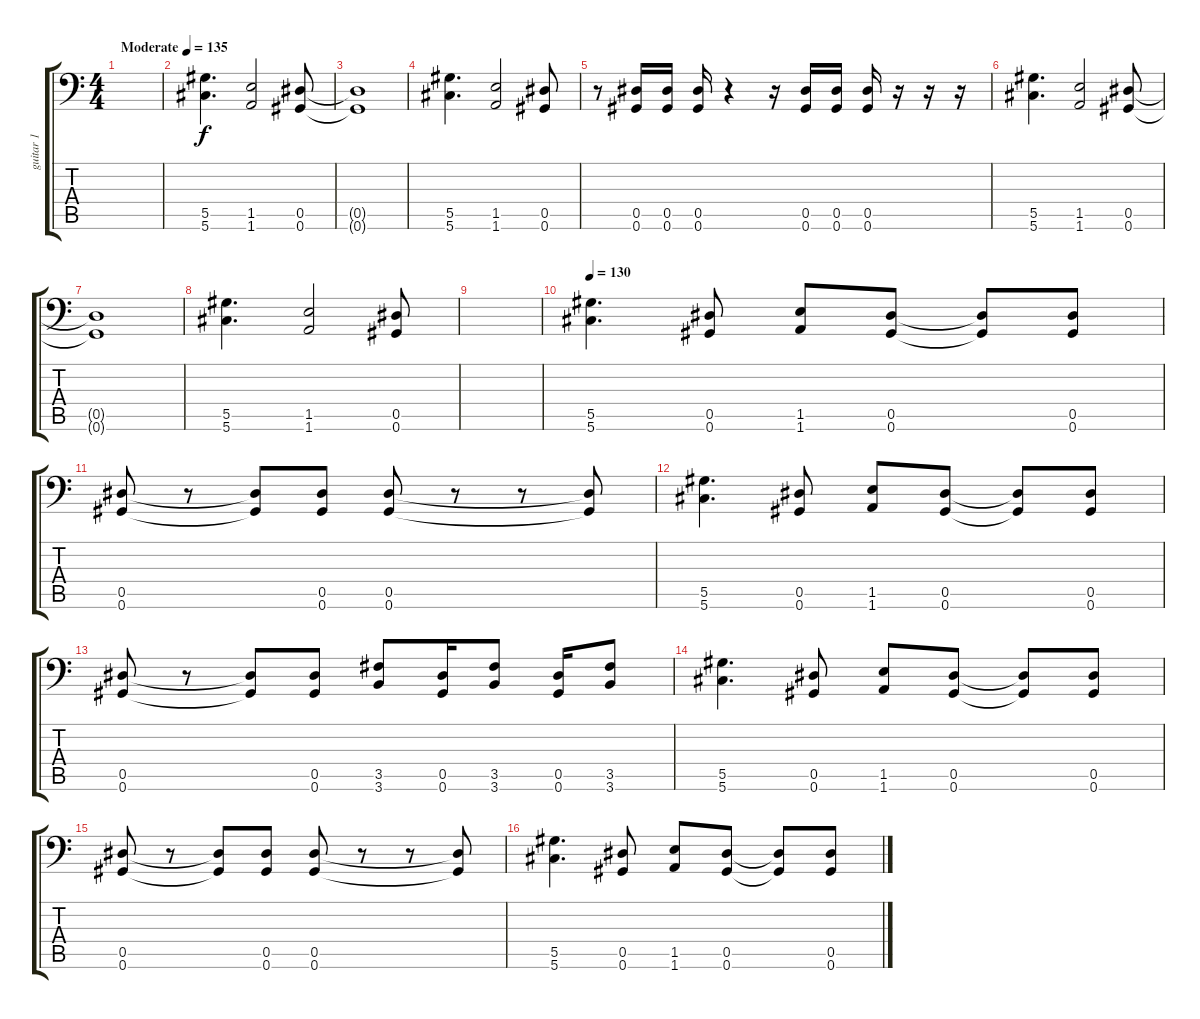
\track ("guitar 1" "guitar 1") {instrument distortionguitar}
\staff {score tabs}
\tuning (Bb3 F3 Db3 Ab2 Eb2 Ab1) {hide}
\ts (4 4)
\tempo (135 "Moderate")
\tempo 131
\tempo (135 "Moderate")
\clef f4
\ks c
|
(5.5 5.6).4{d} (1.5 1.6).2 (0.5 0.6).8 |
(0.5{t} 0.6{t}).1 |
(5.5 5.6).4{d} (1.5 1.6).2 (0.5 0.6).8 |
r.8 (0.5 0.6).16 (0.5 0.6).16 (0.5 0.6).16 r.4 r.16 (0.5 0.6).16 (0.5 0.6).16 (0.5 0.6).16 r.16 r.16 r.16 |
(5.5 5.6).4{d} (1.5 1.6).2 (0.5 0.6).8 |
(0.5{t} 0.6{t}).1 |
(5.5 5.6).4{d} (1.5 1.6).2 (0.5 0.6).8 |
|
\tempo 130
(5.5 5.6).4{d} (0.5 0.6).8 (1.5 1.6).8 (0.5 0.6).8 (0.5{t} 0.6{t}).8 (0.5 0.6).8 |
(0.5 0.6).8 r.8 (0.5{t} 0.6{t}).8 (0.5 0.6).8 (0.5 0.6).8 r.8 r.8 (0.5{t} 0.6{t}).8 |
(5.5 5.6).4{d} (0.5 0.6).8 (1.5 1.6).8 (0.5 0.6).8 (0.5{t} 0.6{t}).8 (0.5 0.6).8 |
(0.5 0.6).8 r.8 (0.5{t} 0.6{t}).8 (0.5 0.6).8 (3.5 3.6).8 (0.5 0.6).16 (3.5 3.6).8 (0.5 0.6).16 (3.5 3.6).8 |
(5.5 5.6).4{d} (0.5 0.6).8 (1.5 1.6).8 (0.5 0.6).8 (0.5{t} 0.6{t}).8 (0.5 0.6).8 |
(0.5 0.6).8 r.8 (0.5{t} 0.6{t}).8 (0.5 0.6).8 (0.5 0.6).8 r.8 r.8 (0.5{t} 0.6{t}).8 |
(5.5 5.6).4{d} (0.5 0.6).8 (1.5 1.6).8 (0.5 0.6).8 (0.5{t} 0.6{t}).8 (0.5 0.6).8
